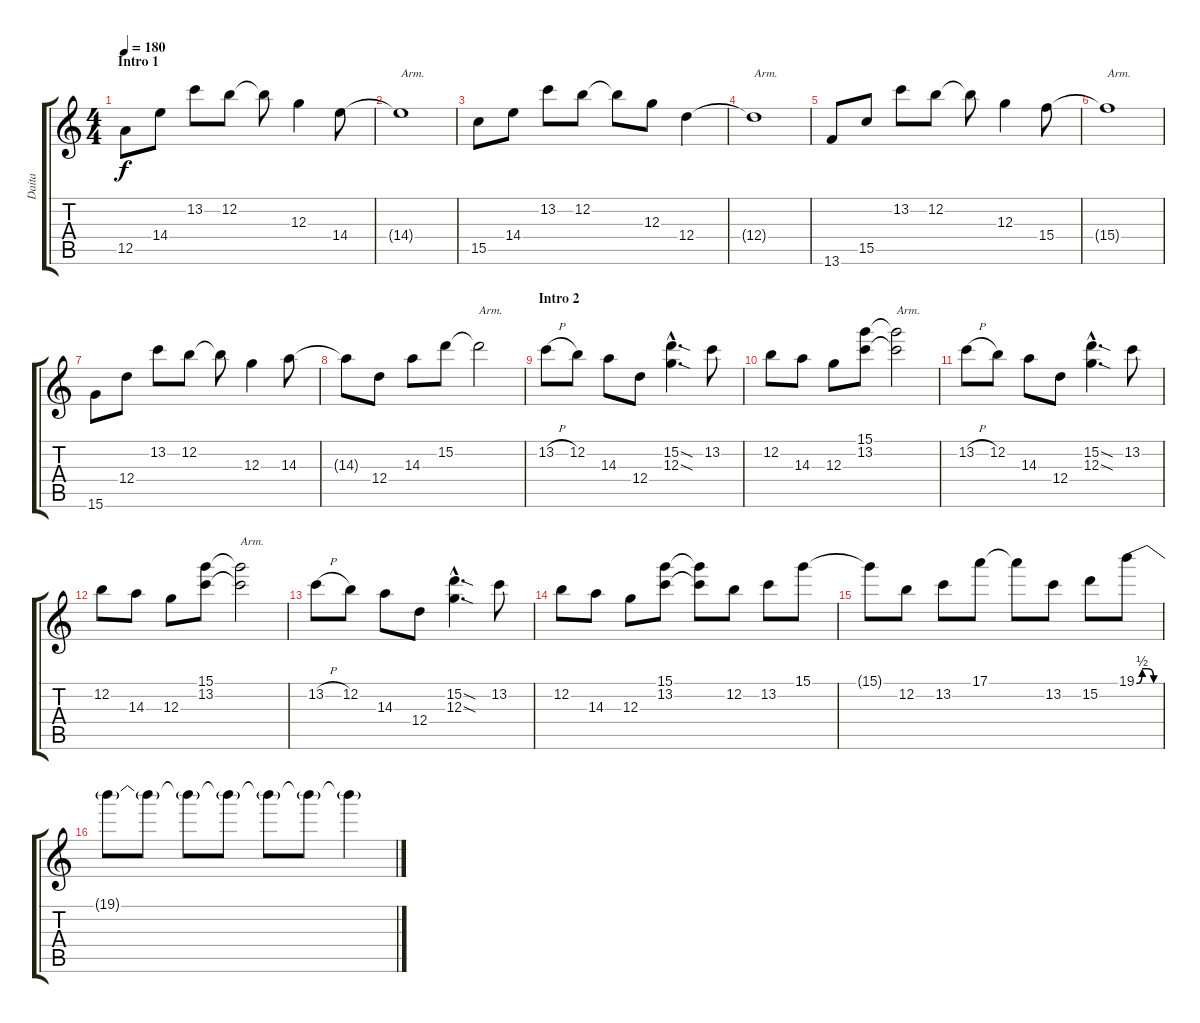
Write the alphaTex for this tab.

\track ("Daita" "Daita") {instrument distortionguitar}
\staff {score tabs}
\tuning (E4 B3 G3 D3 A2 E2) {hide}
\ts (4 4)
\section ("" "Intro 1")
\tempo 180
\clef g2
\ks c
12.5.8{dy f instrument distortionguitar} 14.4.8 13.2.8 12.2.8 12.2{t}.8 12.3.4 14.4.8 |
14.4{t}.1{txt "Arm."} |
15.5.8 14.4.8 13.2.8 12.2.8 12.2{t}.8 12.3.8 12.4.4 |
12.4{t}.1{txt "Arm."} |
13.6.8 15.5.8 13.2.8 12.2.8 12.2{t}.8 12.3.4 15.4.8 |
15.4{t}.1{txt "Arm."} |
15.6.8 12.4.8 13.2.8 12.2.8 12.2{t}.8 12.3.4 14.3.8 |
14.3{t}.8 12.4.8 14.3.8 15.2.8 15.2{t}.2{txt "Arm."} |
\section ("" "Intro 2")
13.2{h}.8 12.2.8 14.3.8 12.4.8 (15.2{sod hac} 12.3{sod hac}).4{d} 13.2.8 |
12.2.8 14.3.8 12.3.8 (15.1 13.2).8 (15.1{t} 13.2{t}).2{txt "Arm."} |
13.2{h}.8 12.2.8 14.3.8 12.4.8 (15.2{sod hac} 12.3{sod hac}).4{d} 13.2.8 |
12.2.8 14.3.8 12.3.8 (15.1 13.2).8 (15.1{t} 13.2{t}).2{txt "Arm."} |
13.2{h}.8 12.2.8 14.3.8 12.4.8 (15.2{sod hac} 12.3{sod hac}).4{d} 13.2.8 |
12.2.8 14.3.8 12.3.8 (15.1 13.2).8 (15.1{t} 13.2{t}).8 12.2.8 13.2.8 15.1.8 |
15.1{t}.8 12.2.8 13.2.8 17.1.8 17.1{t}.8 13.2.8 15.2.8 19.1{be (custom 0 0 15 2 30 2 45 0 60 0)}.8 |
19.1{t}.8 19.1{t}.8 19.1{t}.8 19.1{t}.8 19.1{t}.8 19.1{t}.8 19.1{t}.4
